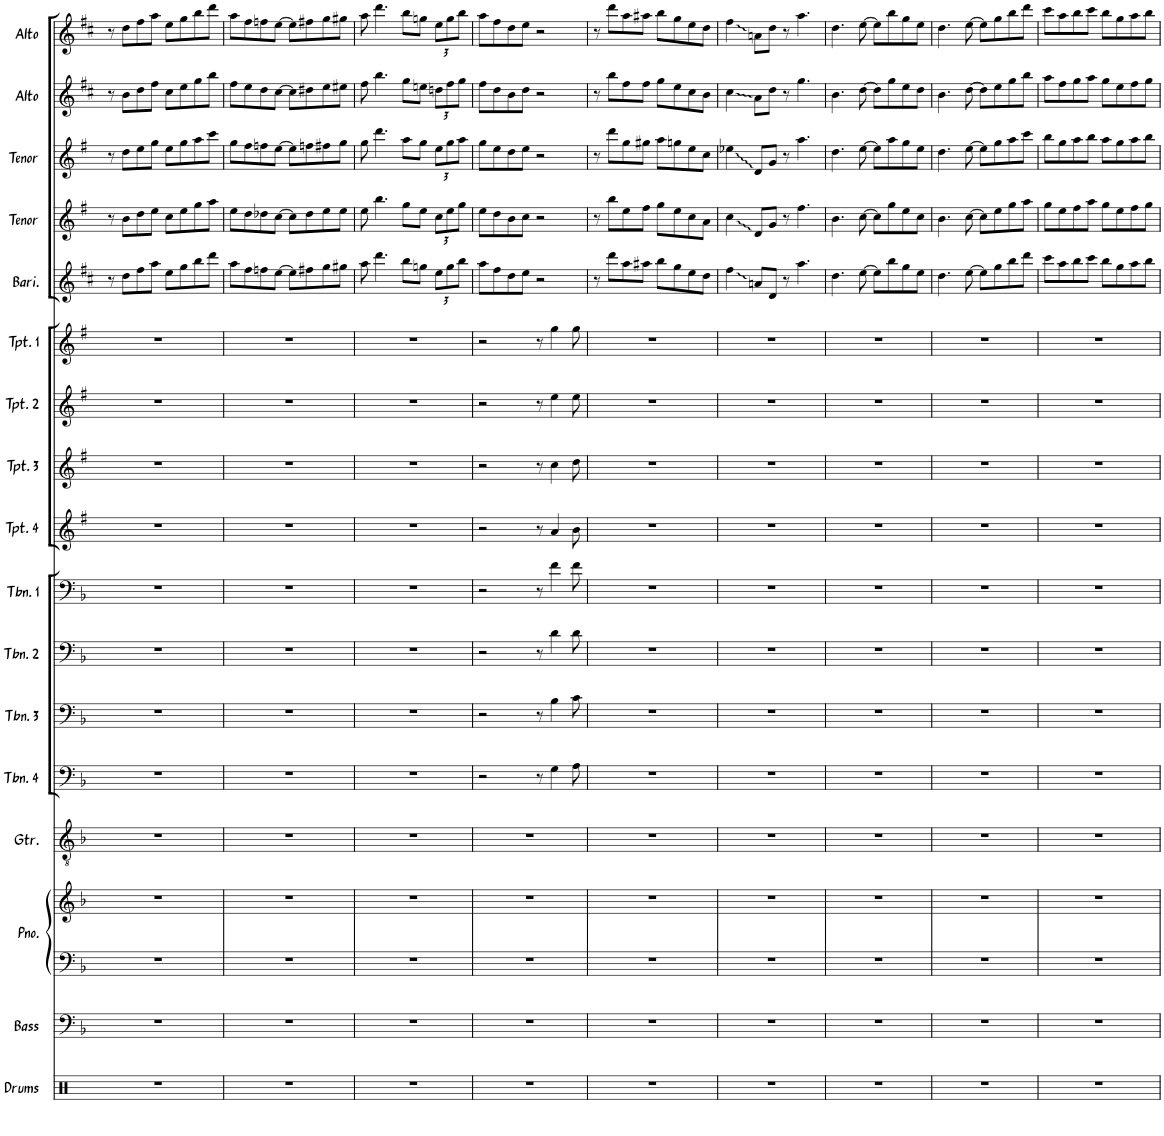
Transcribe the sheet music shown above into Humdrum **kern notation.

**kern	**kern	**kern	**kern	**kern	**kern	**kern	**kern	**kern	**kern	**kern	**kern	**kern	**kern	**kern	**kern	**kern	**kern
*part17	*part16	*part15	*part15	*part14	*part13	*part12	*part11	*part10	*part9	*part8	*part7	*part6	*part5	*part4	*part3	*part2	*part1
*staff18	*staff17	*staff16	*staff15	*staff14	*staff13	*staff12	*staff11	*staff10	*staff9	*staff8	*staff7	*staff6	*staff5	*staff4	*staff3	*staff2	*staff1
*I"Drums	*I"Bass	*I"Piano	*	*I"Guitar	*I"Trombone 4	*I"Trombone 3	*I"Trombone 2	*I"Trombone 1	*I"Trumpet 4	*I"Trumpet 3	*I"Trumpet 2	*I"Trumpet 1	*I"5	*I"4	*I"3	*I"2	*I"Reeds 1
*I'Drums	*I'Bass	*I'Pno.	*	*I'Gtr.	*I'Tbn. 4	*I'Tbn. 3	*I'Tbn. 2	*I'Tbn. 1	*I'Tpt. 4	*I'Tpt. 3	*I'Tpt. 2	*I'Tpt. 1	*	*	*	*	*
!!LO:PB:g=z
*clefX	*clefF4	*clefF4	*clefG2	*clefGv2	*clefF4	*clefF4	*clefF4	*clefF4	*clefG2	*clefG2	*clefG2	*clefG2	*clefG2	*clefG2	*clefG2	*clefG2	*clefG2
*	*Trd7c12	*	*	*	*	*	*	*	*Trd1c2	*Trd1c2	*Trd1c2	*Trd1c2	*Trd12c21	*Trd8c14	*Trd8c14	*Trd5c9	*Trd5c9
*k[]	*k[b-]	*k[b-]	*k[b-]	*k[b-]	*k[b-]	*k[b-]	*k[b-]	*k[b-]	*k[f#]	*k[f#]	*k[f#]	*k[f#]	*k[f#c#]	*k[f#]	*k[f#]	*k[f#c#]	*k[f#c#]
*M2/2	*M2/2	*M2/2	*M2/2	*M2/2	*M2/2	*M2/2	*M2/2	*M2/2	*M2/2	*M2/2	*M2/2	*M2/2	*M2/2	*M2/2	*M2/2	*M2/2	*M2/2
*met(c|)	*met(c|)	*met(c|)	*met(c|)	*met(c|)	*met(c|)	*met(c|)	*met(c|)	*met(c|)	*met(c|)	*met(c|)	*met(c|)	*met(c|)	*met(c|)	*met(c|)	*met(c|)	*met(c|)	*met(c|)
=28	=28	=28	=28	=28	=28	=28	=28	=28	=28	=28	=28	=28	=28	=28	=28	=28	=28
1r	1r	1r	1r	1r	1r	1r	1r	1r	1r	1r	1r	1r	8r	8r	8r	8r	8r
.	.	.	.	.	.	.	.	.	.	.	.	.	8dd\L	8b\L	8dd\L	8b\L	8dd\L
.	.	.	.	.	.	.	.	.	.	.	.	.	8ff#\	8dd\	8ee\	8dd\	8ff#\
.	.	.	.	.	.	.	.	.	.	.	.	.	8aa\J	8ee\J	8gg\J	8ff#\J	8aa\J
.	.	.	.	.	.	.	.	.	.	.	.	.	8ee\L	8cc\L	8ee\L	8cc#\L	8ee\L
.	.	.	.	.	.	.	.	.	.	.	.	.	8gg\	8ee\	8gg\	8ee\	8gg\
.	.	.	.	.	.	.	.	.	.	.	.	.	8bb\	8gg\	8aa\	8gg\	8bb\
.	.	.	.	.	.	.	.	.	.	.	.	.	8ddd\J	8aa\J	8ccc\J	8bb\J	8ddd\J
=29	=29	=29	=29	=29	=29	=29	=29	=29	=29	=29	=29	=29	=29	=29	=29	=29	=29
1r	1r	1r	1r	1r	1r	1r	1r	1r	1r	1r	1r	1r	8aa\L	8ee\L	8gg\L	8ff#\L	8aa\L
.	.	.	.	.	.	.	.	.	.	.	.	.	8ff#\	8dd\	8ff#\	8ee\	8ff#\
.	.	.	.	.	.	.	.	.	.	.	.	.	8ffn\	8dd-X\	8ffn\	8dd\	8ffn\
.	.	.	.	.	.	.	.	.	.	.	.	.	[8ee\J	[8cc\J	[8ee\J	[8cc#\J	[8ee\J
.	.	.	.	.	.	.	.	.	.	.	.	.	8ee\L]	8cc\L]	8ee\L]	8cc#\L]	8ee\L]
.	.	.	.	.	.	.	.	.	.	.	.	.	8ff#X\	8dd-\	8ffn\	8dd#X\	8ff#X\
.	.	.	.	.	.	.	.	.	.	.	.	.	8gg\	8ee\	8ff#X\	8ee\	8gg\
.	.	.	.	.	.	.	.	.	.	.	.	.	8gg#X\J	8ee\J	8gg\J	8ee#X\J	8gg#X\J
=30	=30	=30	=30	=30	=30	=30	=30	=30	=30	=30	=30	=30	=30	=30	=30	=30	=30
1r	1r	1r	1r	1r	1r	1r	1r	1r	1r	1r	1r	1r	8aa\	8ee\	8gg\	8ff#\	8aa\
.	.	.	.	.	.	.	.	.	.	.	.	.	4.ddd\	4.bb\	4.ddd\	4.bb\	4.ddd\
.	.	.	.	.	.	.	.	.	.	.	.	.	8bb\L	8gg\L	8aa\L	8gg\L	8bb\L
.	.	.	.	.	.	.	.	.	.	.	.	.	8ggn\J	8ee\J	8gg\J	8een\J	8ggn\J
*	*	*	*	*	*	*	*	*	*	*	*	*	*Xbrackettup	*Xbrackettup	*Xbrackettup	*Xbrackettup	*Xbrackettup
.	.	.	.	.	.	.	.	.	.	.	.	.	12ee\L	12cc\L	12ee\L	12ddn\L	12ee\L
.	.	.	.	.	.	.	.	.	.	.	.	.	12gg\	12ee\	12gg\	12ff#\	12gg\
.	.	.	.	.	.	.	.	.	.	.	.	.	12bb\J	12gg\J	12aa\J	12gg\J	12bb\J
=31	=31	=31	=31	=31	=31	=31	=31	=31	=31	=31	=31	=31	=31	=31	=31	=31	=31
1r	1r	1r	1r	1r	2r	2r	2r	2r	2r	2r	2r	2r	8aa\L	8ee\L	8gg\L	8ff#\L	8aa\L
.	.	.	.	.	.	.	.	.	.	.	.	.	8ff#\	8dd\	8ee\	8dd\	8ff#\
.	.	.	.	.	.	.	.	.	.	.	.	.	8dd\	8b\	8dd\	8b\	8dd\
.	.	.	.	.	.	.	.	.	.	.	.	.	8ee\J	8cc\J	8ee\J	8dd\J	8ee\J
.	.	.	.	.	8r	8r	8r	8r	8r	8r	8r	8r	2r	2r	2r	2r	2r
.	.	.	.	.	4G\	4B-\	4d\	4f\	4a/	4cc\	4ee\	4gg\	.	.	.	.	.
.	.	.	.	.	8A\	8c\	8d\	8f\	8b\	8dd\	8ee\	8gg\	.	.	.	.	.
=32	=32	=32	=32	=32	=32	=32	=32	=32	=32	=32	=32	=32	=32	=32	=32	=32	=32
1r	1r	1r	1r	1r	1r	1r	1r	1r	1r	1r	1r	1r	8r	8r	8r	8r	8r
.	.	.	.	.	.	.	.	.	.	.	.	.	8ddd\L	8bb\L	8ddd\L	8bb\L	8ddd\L
.	.	.	.	.	.	.	.	.	.	.	.	.	8aa\	8ee\	8gg\	8ff#\	8aa\
.	.	.	.	.	.	.	.	.	.	.	.	.	8aa#X\J	8ff#\J	8gg#X\J	8ff#\J	8aa#X\J
.	.	.	.	.	.	.	.	.	.	.	.	.	8bb\L	8gg\L	8aa\L	8gg\L	8bb\L
.	.	.	.	.	.	.	.	.	.	.	.	.	8gg\	8ee\	8ggn\	8ee\	8gg\
.	.	.	.	.	.	.	.	.	.	.	.	.	8ee\	8cc\	8ee\	8cc#\	8ee\
.	.	.	.	.	.	.	.	.	.	.	.	.	8dd\J	8a\J	8cc\J	8b\J	8dd\J
=33	=33	=33	=33	=33	=33	=33	=33	=33	=33	=33	=33	=33	=33	=33	=33	=33	=33
1r	1r	1r	1r	1r	1r	1r	1r	1r	1r	1r	1r	1r	4ff#\	4cc\	4ee-X\	4cc#\	4ff#\
.	.	.	.	.	.	.	.	.	.	.	.	.	8an/L	8d/L	8d/L	8a\L	8an\L
.	.	.	.	.	.	.	.	.	.	.	.	.	8d/J	8g/J	8g/J	8dd\J	8dd\J
.	.	.	.	.	.	.	.	.	.	.	.	.	8r	8r	8r	8r	8r
.	.	.	.	.	.	.	.	.	.	.	.	.	4.aa\	4.ff#\	4.aa\	4.gg\	4.aa\
=34	=34	=34	=34	=34	=34	=34	=34	=34	=34	=34	=34	=34	=34	=34	=34	=34	=34
1r	1r	1r	1r	1r	1r	1r	1r	1r	1r	1r	1r	1r	4.dd\	4.b\	4.dd\	4.b\	4.dd\
.	.	.	.	.	.	.	.	.	.	.	.	.	[8ee\	[8cc\	[8ee\	[8dd\	[8ee\
.	.	.	.	.	.	.	.	.	.	.	.	.	8ee\L]	8cc\L]	8ee\L]	8dd\L]	8ee\L]
.	.	.	.	.	.	.	.	.	.	.	.	.	8bb\	8gg\	8aa\	8gg\	8bb\
.	.	.	.	.	.	.	.	.	.	.	.	.	8gg\	8ee\	8gg\	8ee\	8gg\
.	.	.	.	.	.	.	.	.	.	.	.	.	8ee\J	8cc\J	8ee\J	8dd\J	8ee\J
=35	=35	=35	=35	=35	=35	=35	=35	=35	=35	=35	=35	=35	=35	=35	=35	=35	=35
1r	1r	1r	1r	1r	1r	1r	1r	1r	1r	1r	1r	1r	4.dd\	4.b\	4.dd\	4.b\	4.dd\
.	.	.	.	.	.	.	.	.	.	.	.	.	[8ee\	[8cc\	[8ee\	[8dd\	[8ee\
.	.	.	.	.	.	.	.	.	.	.	.	.	8ee\L]	8cc\L]	8ee\L]	8dd\L]	8ee\L]
.	.	.	.	.	.	.	.	.	.	.	.	.	8gg\	8ee\	8gg\	8ee\	8gg\
.	.	.	.	.	.	.	.	.	.	.	.	.	8bb\	8gg\	8aa\	8gg\	8bb\
.	.	.	.	.	.	.	.	.	.	.	.	.	8ddd\J	8aa\J	8ccc\J	8bb\J	8ddd\J
=36	=36	=36	=36	=36	=36	=36	=36	=36	=36	=36	=36	=36	=36	=36	=36	=36	=36
1r	1r	1r	1r	1r	1r	1r	1r	1r	1r	1r	1r	1r	8ccc#\L	8gg\L	8bb\L	8aa\L	8ccc#\L
.	.	.	.	.	.	.	.	.	.	.	.	.	8aa\	8ee\	8gg\	8ff#\	8aa\
.	.	.	.	.	.	.	.	.	.	.	.	.	8bb\	8ff#\	8aa\	8gg\	8bb\
.	.	.	.	.	.	.	.	.	.	.	.	.	8ccc#\J	8aa\J	8bb\J	8aa\J	8ccc#\J
.	.	.	.	.	.	.	.	.	.	.	.	.	8bb\L	8gg\L	8aa\L	8gg\L	8bb\L
.	.	.	.	.	.	.	.	.	.	.	.	.	8gg\	8ee\	8gg\	8ee\	8gg\
.	.	.	.	.	.	.	.	.	.	.	.	.	8aa\	8ff#\	8aa\	8ff#\	8aa\
.	.	.	.	.	.	.	.	.	.	.	.	.	8bb\J	8gg\J	8bb\J	8gg\J	8bb\J
=	=	=	=	=	=	=	=	=	=	=	=	=	=	=	=	=	=
*-	*-	*-	*-	*-	*-	*-	*-	*-	*-	*-	*-	*-	*-	*-	*-	*-	*-
